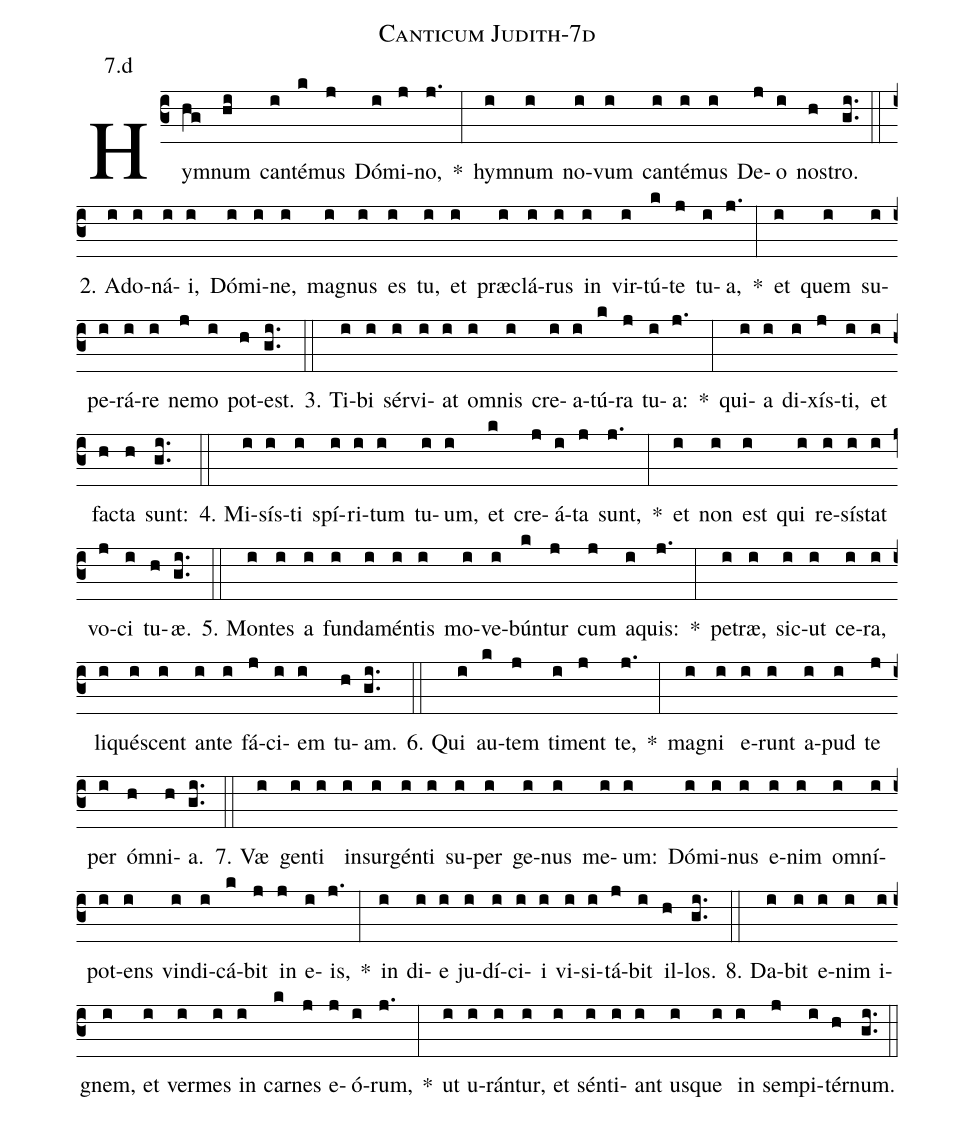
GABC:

name: Canticum Judith-7d;
annotation: 7.d;
%%
(c3)Hym(hg)num(hi) can(i)té(k)mus(j) Dó(i)mi(j)no,(j.) *(:) hym(i)num(i) no(i)vum(i) can(i)té(i)mus(i) De(j)o(i) nos(h)tro.(gi..) (::)
2. A(i)do(i)ná(i)i,(i) Dó(i)mi(i)ne,(i) ma(i)gnus(i) es(i) tu,(i) et(i) præ(i)clá(i)rus(i) in(i) vir(i)tú(k)te(j) tu(i)a,(j.) *(:) et(i) quem(i) su(i)pe(i)rá(i)re(i) ne(j)mo(i) pot(h)est.(gi..) (::)
3. Ti(i)bi(i) sér(i)vi(i)at(i) om(i)nis(i) cre(i)a(i)tú(k)ra(j) tu(i)a:(j.) *(:) qui(i)a(i) di(i)xís(j)ti,(i) et(i) fac(h)ta(h) sunt:(gi..) (::)
4. Mi(i)sís(i)ti(i) spí(i)ri(i)tum(i) tu(i)um,(i) et(k) cre(j)á(i)ta(j) sunt,(j.) *(:) et(i) non(i) est(i) qui(i) re(i)sís(i)tat(i) vo(j)ci(i) tu(h)æ.(gi..) (::)
5. Mon(i)tes(i) a(i) fun(i)da(i)mén(i)tis(i) mo(i)ve(i)bún(k)tur(j) cum(j) a(i)quis:(j.) *(:) pe(i)træ,(i) sic(i)ut(i) ce(i)ra,(i) li(i)qué(i)scent(i) an(i)te(i) fá(j)ci(i)em(i) tu(h)am.(gi..) (::)
6. Qui(i) au(k)tem(j) ti(i)ment(j) te,(j.) *(:) ma(i)gni(i) e(i)runt(i) a(i)pud(i) te(j) per(i) óm(h)ni(h)a.(gi..) (::)
7. Væ(i) gen(i)ti(i) in(i)sur(i)gén(i)ti(i) su(i)per(i) ge(i)nus(i) me(i)um:(i) Dó(i)mi(i)nus(i) e(i)nim(i) om(i)ní(i)pot(i)ens(i) vin(i)di(i)cá(k)bit(j) in(j) e(i)is,(j.) *(:) in(i) di(i)e(i) ju(i)dí(i)ci(i)i(i) vi(i)si(i)tá(j)bit(i) il(h)los.(gi..) (::)
8. Da(i)bit(i) e(i)nim(i) i(i)gnem,(i) et(i) ver(i)mes(i) in(i) car(k)nes(j) e(j)ó(i)rum,(j.) *(:) ut(i) u(i)rán(i)tur,(i) et(i) sén(i)ti(i)ant(i) us(i)que(i) in(i) sem(j)pi(i)tér(h)num.(gi..) (::)
